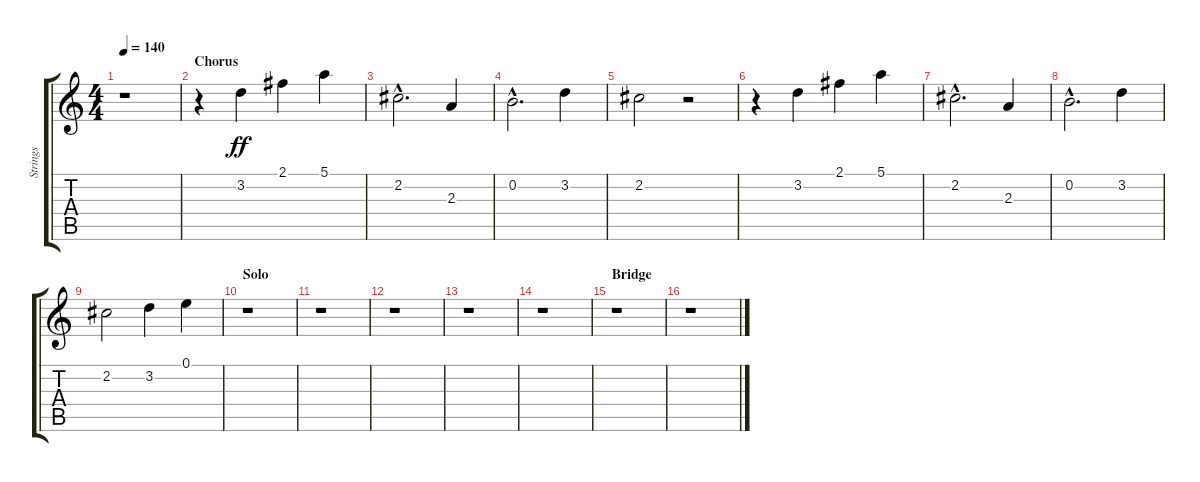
\track ("Strings" "Strings") {instrument guitarharmonics}
\staff {score tabs}
\tuning (E4 B3 G3 D3 A2 E2) {hide}
\ts (4 4)
\tempo 140
\clef g2
\ks c
r.1{dy ff} |
\section ("" "Chorus")
r.4 3.2.4 2.1.4 5.1.4 |
2.2{hac}.2{d} 2.3.4 |
0.2{hac}.2{d} 3.2.4 |
2.2.2 r.2 |
r.4 3.2.4 2.1.4 5.1.4 |
2.2{hac}.2{d} 2.3.4 |
0.2{hac}.2{d} 3.2.4 |
2.2.2 3.2.4 0.1.4 |
\section ("" "Solo")
r.1 |
r.1 |
r.1 |
r.1 |
r.1 |
\section ("" "Bridge")
r.1 |
r.1
